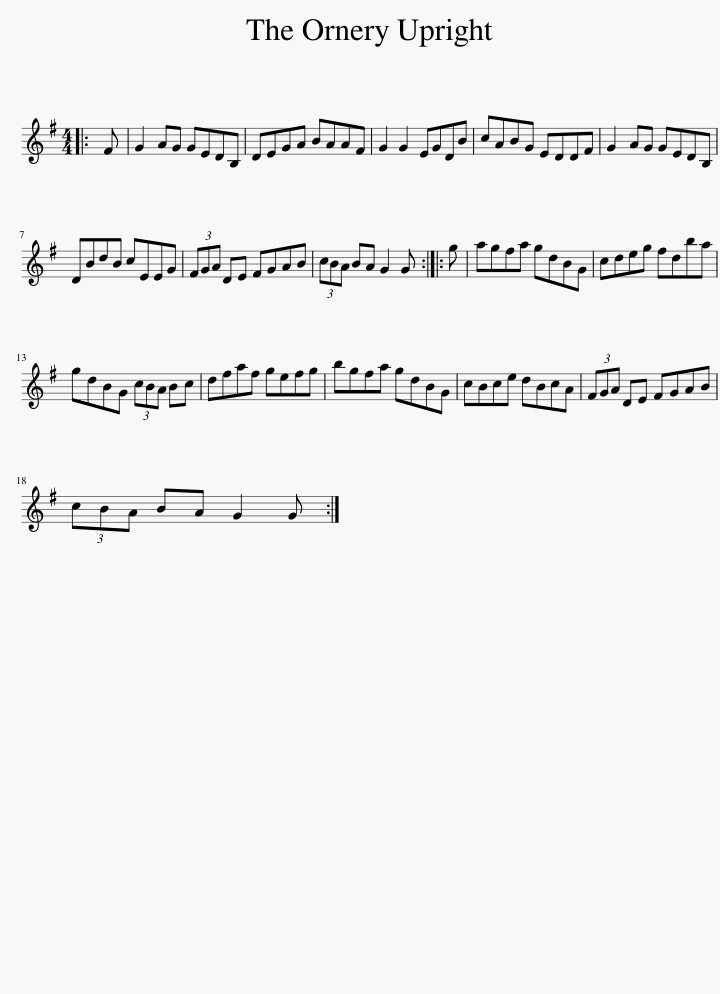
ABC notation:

X:1
L:1/8
M:4/4
I:linebreak $
K:G
V:1 treble
V:1
|: F | G2 AG GEDB, | DEGA BAAF | G2 G2 EGDB | cABG EDDF | %5
 G2 AG GEDB, |$ DBdB cEEG | (3FGA DE FGAB | (3cBA BA G2 G :: g | %10
 agfa gdBG | cdeg fdba |$ gdBG (3cBA Bc | dfaf gefg | bgfa gdBG | %15
 cBce dBcA | (3FGA DE FGAB |$ (3cBA BA G2 G :| %18
